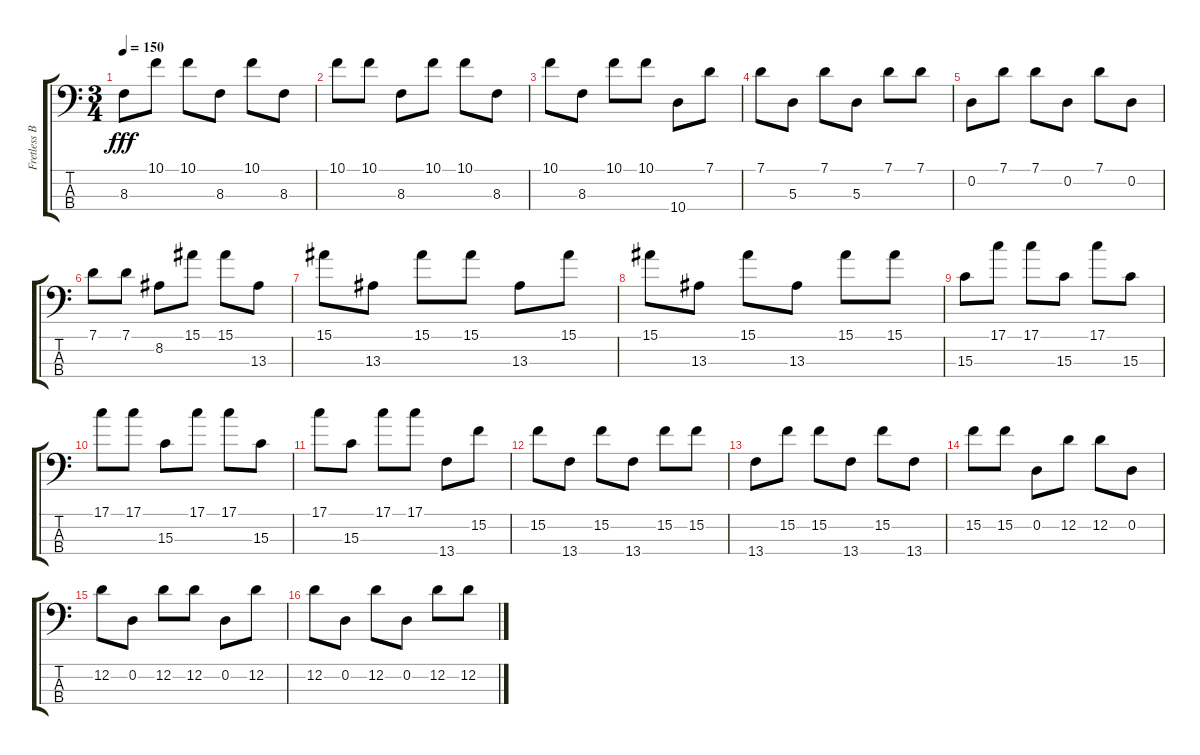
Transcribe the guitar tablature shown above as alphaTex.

\track ("Fretless Bass" "Fretless B") {instrument electricbasspick}
\staff {score tabs}
\tuning (G2 D2 A1 E1) {hide}
\ts (3 4)
\tempo 150
\clef f4
\ks c
8.3.8{dy fff} 10.1.8 10.1.8 8.3.8 10.1.8 8.3.8 |
10.1.8 10.1.8 8.3.8 10.1.8 10.1.8 8.3.8 |
10.1.8 8.3.8 10.1.8 10.1.8 10.4.8 7.1.8 |
7.1.8 5.3.8 7.1.8 5.3.8 7.1.8 7.1.8 |
0.2.8 7.1.8 7.1.8 0.2.8 7.1.8 0.2.8 |
7.1.8 7.1.8 8.2.8 15.1.8 15.1.8 13.3.8 |
15.1.8 13.3.8 15.1.8 15.1.8 13.3.8 15.1.8 |
15.1.8 13.3.8 15.1.8 13.3.8 15.1.8 15.1.8 |
15.3.8 17.1.8 17.1.8 15.3.8 17.1.8 15.3.8 |
17.1.8 17.1.8 15.3.8 17.1.8 17.1.8 15.3.8 |
17.1.8 15.3.8 17.1.8 17.1.8 13.4.8 15.2.8 |
15.2.8 13.4.8 15.2.8 13.4.8 15.2.8 15.2.8 |
13.4.8 15.2.8 15.2.8 13.4.8 15.2.8 13.4.8 |
15.2.8 15.2.8 0.2.8 12.2.8 12.2.8 0.2.8 |
12.2.8 0.2.8 12.2.8 12.2.8 0.2.8 12.2.8 |
12.2.8 0.2.8 12.2.8 0.2.8 12.2.8 12.2.8
